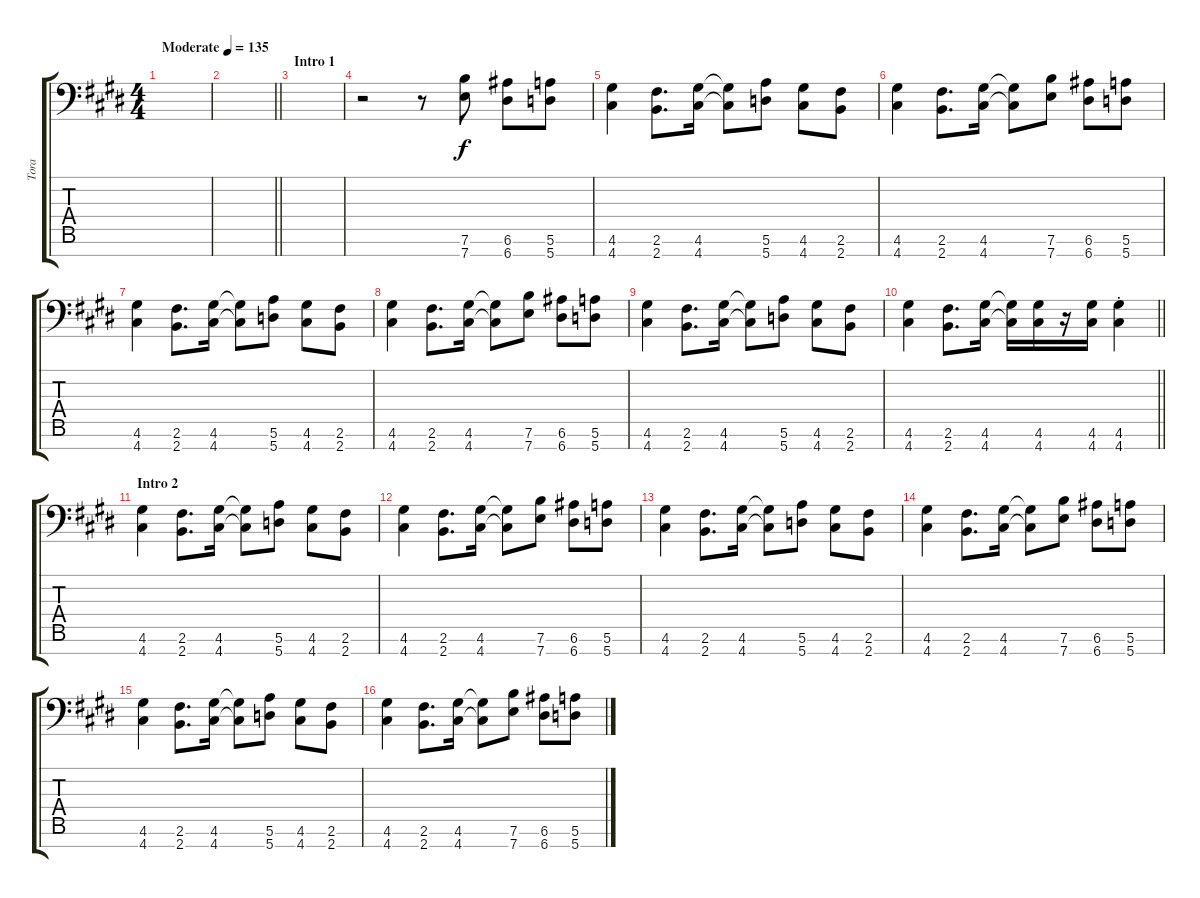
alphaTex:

\track ("Tora" "Tora") {instrument overdrivenguitar}
\staff {score tabs}
\tuning (E4 B3 G3 D3 A2 E2 A1) {hide}
\ts (4 4)
\tempo (135 "Moderate")
\clef f4
\ks e
|
\barLineRight lightlight
|
\section ("" "Intro 1")
|
r.2 r.8 (7.6 7.7).8 (6.6 6.7).8 (5.6 5.7).8 |
(4.6 4.7).4 (2.6 2.7).8{d} (4.6 4.7).16 (4.6{t} 4.7{t}).8 (5.6 5.7).8 (4.6 4.7).8 (2.6 2.7).8 |
(4.6 4.7).4 (2.6 2.7).8{d} (4.6 4.7).16 (4.6{t} 4.7{t}).8 (7.6 7.7).8 (6.6 6.7).8 (5.6 5.7).8 |
(4.6 4.7).4 (2.6 2.7).8{d} (4.6 4.7).16 (4.6{t} 4.7{t}).8 (5.6 5.7).8 (4.6 4.7).8 (2.6 2.7).8 |
(4.6 4.7).4 (2.6 2.7).8{d} (4.6 4.7).16 (4.6{t} 4.7{t}).8 (7.6 7.7).8 (6.6 6.7).8 (5.6 5.7).8 |
(4.6 4.7).4 (2.6 2.7).8{d} (4.6 4.7).16 (4.6{t} 4.7{t}).8 (5.6 5.7).8 (4.6 4.7).8 (2.6 2.7).8 |
\barLineRight lightlight
(4.6 4.7).4 (2.6 2.7).8{d} (4.6 4.7).16 (4.6{t} 4.7{t}).16 (4.6 4.7).16 r.16 (4.6 4.7).16 (4.6{st} 4.7{st}).4 |
\section ("" "Intro 2")
(4.6 4.7).4 (2.6 2.7).8{d} (4.6 4.7).16 (4.6{t} 4.7{t}).8 (5.6 5.7).8 (4.6 4.7).8 (2.6 2.7).8 |
(4.6 4.7).4 (2.6 2.7).8{d} (4.6 4.7).16 (4.6{t} 4.7{t}).8 (7.6 7.7).8 (6.6 6.7).8 (5.6 5.7).8 |
(4.6 4.7).4 (2.6 2.7).8{d} (4.6 4.7).16 (4.6{t} 4.7{t}).8 (5.6 5.7).8 (4.6 4.7).8 (2.6 2.7).8 |
(4.6 4.7).4 (2.6 2.7).8{d} (4.6 4.7).16 (4.6{t} 4.7{t}).8 (7.6 7.7).8 (6.6 6.7).8 (5.6 5.7).8 |
(4.6 4.7).4 (2.6 2.7).8{d} (4.6 4.7).16 (4.6{t} 4.7{t}).8 (5.6 5.7).8 (4.6 4.7).8 (2.6 2.7).8 |
(4.6 4.7).4 (2.6 2.7).8{d} (4.6 4.7).16 (4.6{t} 4.7{t}).8 (7.6 7.7).8 (6.6 6.7).8 (5.6 5.7).8
